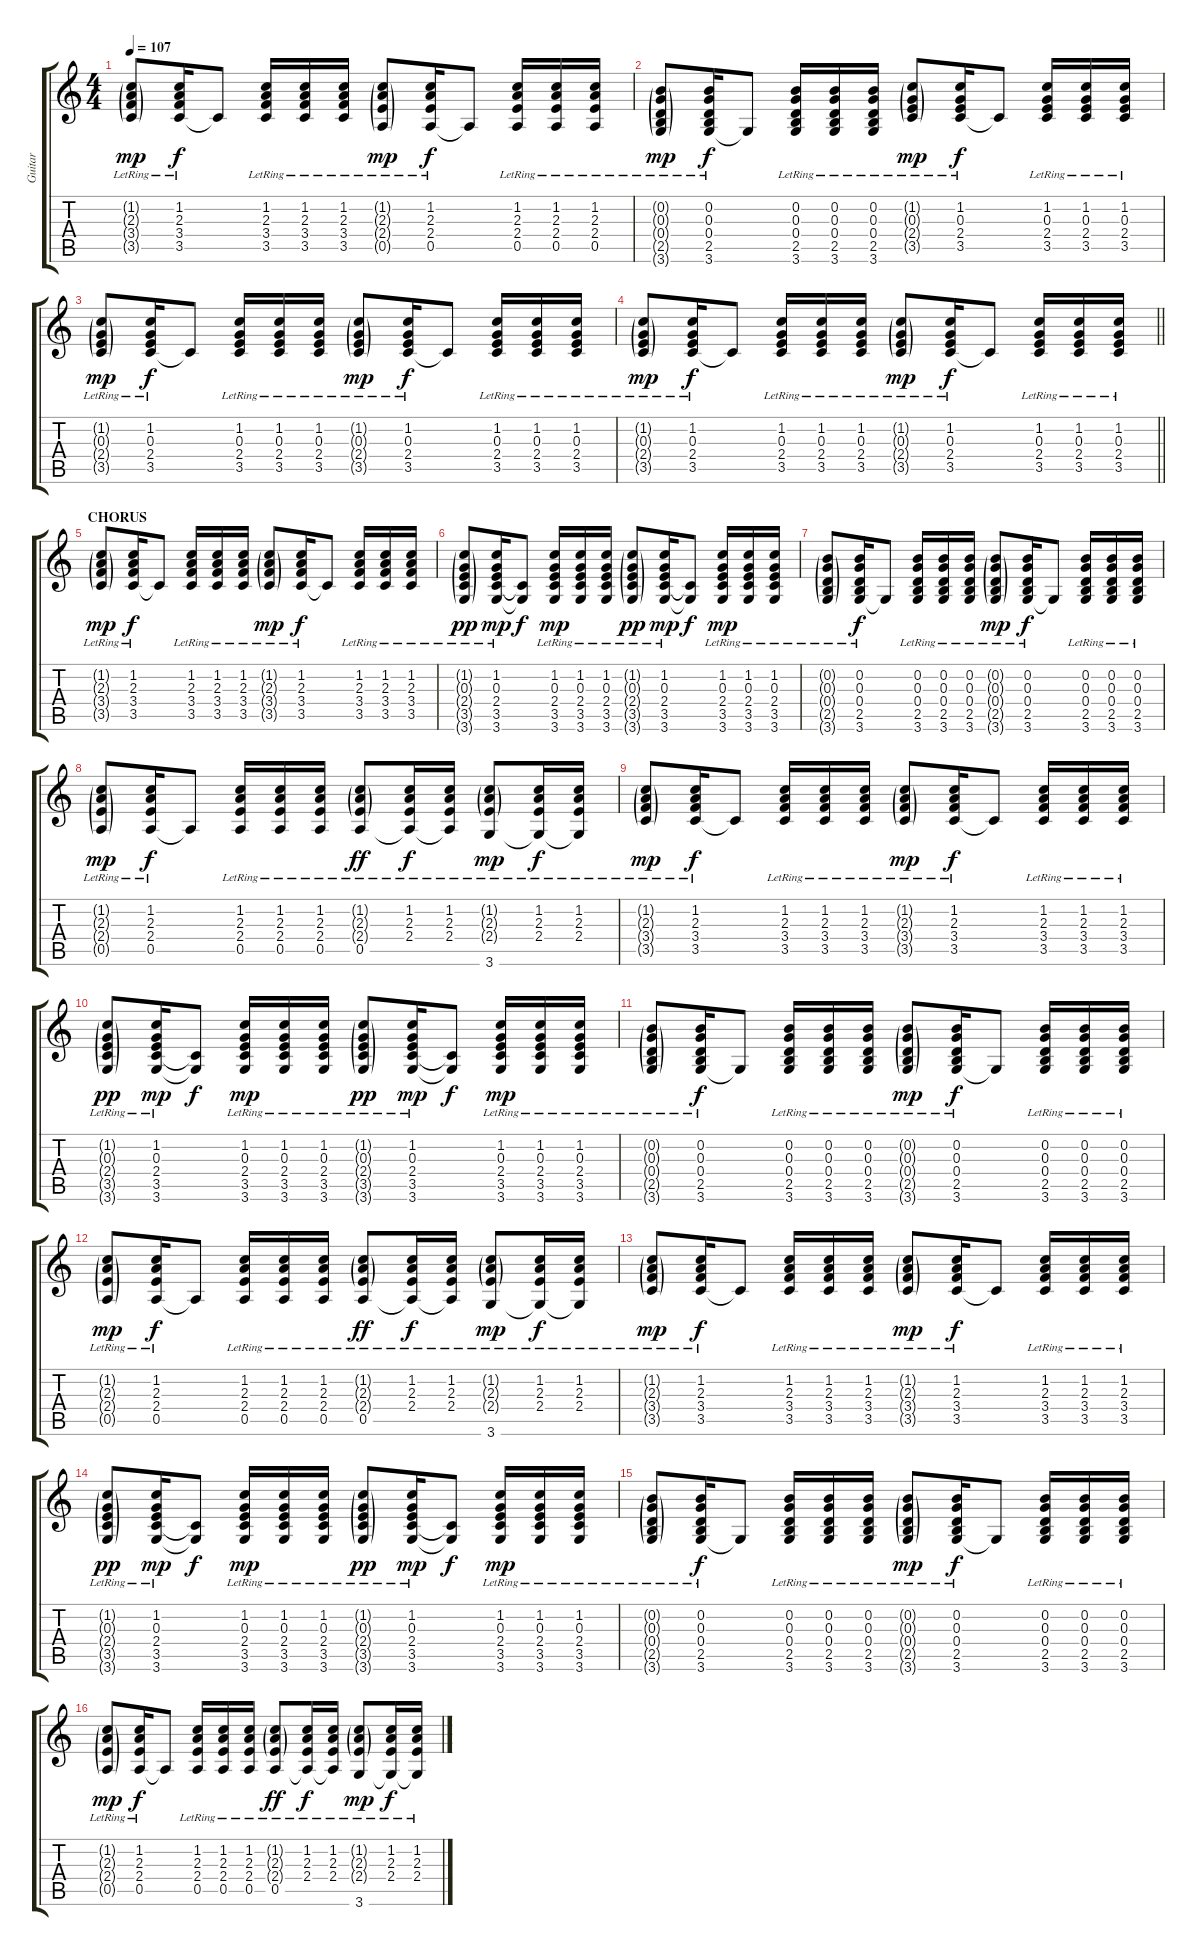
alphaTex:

\track ("Guitar" "Guitar") {instrument acousticguitarnylon}
\staff {score tabs}
\tuning (E4 B3 G3 D3 A2 E2) {hide}
\ts (4 4)
\tempo 107
\clef g2
\ks c
(1.2{g lr} 2.3{g lr} 3.4{g lr} 3.5{g lr}).8{dy mp} (1.2{lr} 2.3{lr} 3.4{lr} 3.5{lr}).16{dy f} 3.5{t}.8 (1.2{lr} 2.3{lr} 3.4{lr} 3.5{lr}).16 (1.2{lr} 2.3{lr} 3.4{lr} 3.5{lr}).16 (1.2{lr} 2.3{lr} 3.4{lr} 3.5{lr}).16 (1.2{g lr} 2.3{g lr} 2.4{g lr} 0.5{g lr}).8{dy mp} (1.2{lr} 2.3{lr} 2.4{lr} 0.5{lr}).16{dy f} 0.5{t}.8 (1.2{lr} 2.3{lr} 2.4{lr} 0.5{lr}).16 (1.2{lr} 2.3{lr} 2.4{lr} 0.5{lr}).16 (1.2{lr} 2.3{lr} 2.4{lr} 0.5{lr}).16 |
(0.2{g lr} 0.3{g lr} 0.4{g lr} 2.5{g lr} 3.6{g lr}).8{dy mp} (0.2{lr} 0.3{lr} 0.4{lr} 2.5{lr} 3.6{lr}).16{dy f} 3.6{t}.8 (0.2{lr} 0.3{lr} 0.4{lr} 2.5{lr} 3.6{lr}).16 (0.2{lr} 0.3{lr} 0.4{lr} 2.5{lr} 3.6{lr}).16 (0.2{lr} 0.3{lr} 0.4{lr} 2.5{lr} 3.6{lr}).16 (1.2{g lr} 0.3{g lr} 2.4{g lr} 3.5{g lr}).8{dy mp} (1.2{lr} 0.3{lr} 2.4{lr} 3.5{lr}).16{dy f} 3.5{t}.8 (1.2{lr} 0.3{lr} 2.4{lr} 3.5{lr}).16 (1.2{lr} 0.3{lr} 2.4{lr} 3.5{lr}).16 (1.2{lr} 0.3{lr} 2.4{lr} 3.5{lr}).16 |
(1.2{g lr} 0.3{g lr} 2.4{g lr} 3.5{g lr}).8{dy mp} (1.2{lr} 0.3{lr} 2.4{lr} 3.5{lr}).16{dy f} 3.5{t}.8 (1.2{lr} 0.3{lr} 2.4{lr} 3.5{lr}).16 (1.2{lr} 0.3{lr} 2.4{lr} 3.5{lr}).16 (1.2{lr} 0.3{lr} 2.4{lr} 3.5{lr}).16 (1.2{g lr} 0.3{g lr} 2.4{g lr} 3.5{g lr}).8{dy mp} (1.2{lr} 0.3{lr} 2.4{lr} 3.5{lr}).16{dy f} 3.5{t}.8 (1.2{lr} 0.3{lr} 2.4{lr} 3.5{lr}).16 (1.2{lr} 0.3{lr} 2.4{lr} 3.5{lr}).16 (1.2{lr} 0.3{lr} 2.4{lr} 3.5{lr}).16 |
\barLineRight lightlight
(1.2{g lr} 0.3{g lr} 2.4{g lr} 3.5{g lr}).8{dy mp} (1.2{lr} 0.3{lr} 2.4{lr} 3.5{lr}).16{dy f} 3.5{t}.8 (1.2{lr} 0.3{lr} 2.4{lr} 3.5{lr}).16 (1.2{lr} 0.3{lr} 2.4{lr} 3.5{lr}).16 (1.2{lr} 0.3{lr} 2.4{lr} 3.5{lr}).16 (1.2{g lr} 0.3{g lr} 2.4{g lr} 3.5{g lr}).8{dy mp} (1.2{lr} 0.3{lr} 2.4{lr} 3.5{lr}).16{dy f} 3.5{t}.8 (1.2{lr} 0.3{lr} 2.4{lr} 3.5{lr}).16 (1.2{lr} 0.3{lr} 2.4{lr} 3.5{lr}).16 (1.2{lr} 0.3{lr} 2.4{lr} 3.5{lr}).16 |
\section ("" "CHORUS")
(1.2{g lr} 2.3{g lr} 3.4{g lr} 3.5{g lr}).8{dy mp} (1.2{lr} 2.3{lr} 3.4{lr} 3.5{lr}).16{dy f} 3.5{t}.8 (1.2{lr} 2.3{lr} 3.4{lr} 3.5{lr}).16 (1.2{lr} 2.3{lr} 3.4{lr} 3.5{lr}).16 (1.2{lr} 2.3{lr} 3.4{lr} 3.5{lr}).16 (1.2{g lr} 2.3{g lr} 3.4{g lr} 3.5{g lr}).8{dy mp} (1.2{lr} 2.3{lr} 3.4{lr} 3.5{lr}).16{dy f} 3.5{t}.8 (1.2{lr} 2.3{lr} 3.4{lr} 3.5{lr}).16 (1.2{lr} 2.3{lr} 3.4{lr} 3.5{lr}).16 (1.2{lr} 2.3{lr} 3.4{lr} 3.5{lr}).16 |
(1.2{g lr} 0.3{g lr} 2.4{g lr} 3.5{g lr} 3.6{g}).8{dy pp} (1.2{lr} 0.3{lr} 2.4{lr} 3.5{lr} 3.6).16{dy mp} (3.5{t} 3.6{t}).8{dy f} (1.2{lr} 0.3{lr} 2.4{lr} 3.5{lr} 3.6).16{dy mp} (1.2{lr} 0.3{lr} 2.4{lr} 3.5{lr} 3.6).16 (1.2{lr} 0.3{lr} 2.4{lr} 3.5{lr} 3.6).16 (1.2{g lr} 0.3{g lr} 2.4{g lr} 3.5{g lr} 3.6{g}).8{dy pp} (1.2{lr} 0.3{lr} 2.4{lr} 3.5{lr} 3.6).16{dy mp} (3.5{t} 3.6{t}).8{dy f} (1.2{lr} 0.3{lr} 2.4{lr} 3.5{lr} 3.6).16{dy mp} (1.2{lr} 0.3{lr} 2.4{lr} 3.5{lr} 3.6).16 (1.2{lr} 0.3{lr} 2.4{lr} 3.5{lr} 3.6).16 |
(0.2{g lr} 0.3{g lr} 0.4{g lr} 2.5{g lr} 3.6{g lr}).8 (0.2{lr} 0.3{lr} 0.4{lr} 2.5{lr} 3.6{lr}).16{dy f} 3.6{t}.8 (0.2{lr} 0.3{lr} 0.4{lr} 2.5{lr} 3.6{lr}).16 (0.2{lr} 0.3{lr} 0.4{lr} 2.5{lr} 3.6{lr}).16 (0.2{lr} 0.3{lr} 0.4{lr} 2.5{lr} 3.6{lr}).16 (0.2{g lr} 0.3{g lr} 0.4{g lr} 2.5{g lr} 3.6{g lr}).8{dy mp} (0.2{lr} 0.3{lr} 0.4{lr} 2.5{lr} 3.6{lr}).16{dy f} 3.6{t}.8 (0.2{lr} 0.3{lr} 0.4{lr} 2.5{lr} 3.6{lr}).16 (0.2{lr} 0.3{lr} 0.4{lr} 2.5{lr} 3.6{lr}).16 (0.2{lr} 0.3{lr} 0.4{lr} 2.5{lr} 3.6{lr}).16 |
(1.2{g lr} 2.3{g lr} 2.4{g lr} 0.5{g lr}).8{dy mp} (1.2{lr} 2.3{lr} 2.4{lr} 0.5{lr}).16{dy f} 0.5{t}.8 (1.2{lr} 2.3{lr} 2.4{lr} 0.5{lr}).16 (1.2{lr} 2.3{lr} 2.4{lr} 0.5{lr}).16 (1.2{lr} 2.3{lr} 2.4{lr} 0.5{lr}).16 (1.2{g lr} 2.3{g lr} 2.4{g lr} 0.5{lr}).8{dy ff} (1.2{lr} 2.3{lr} 2.4{lr} 0.5{t}).16{dy f} (1.2{lr} 2.3{lr} 2.4{lr} 0.5{t}).16 (1.2{g lr} 2.3{g lr} 2.4{g lr} 3.6).8{dy mp} (1.2{lr} 2.3{lr} 2.4{lr} 3.6{t}).16{dy f} (1.2{lr} 2.3{lr} 2.4{lr} 3.6{t}).16 |
(1.2{g lr} 2.3{g lr} 3.4{g lr} 3.5{g lr}).8{dy mp} (1.2{lr} 2.3{lr} 3.4{lr} 3.5{lr}).16{dy f} 3.5{t}.8 (1.2{lr} 2.3{lr} 3.4{lr} 3.5{lr}).16 (1.2{lr} 2.3{lr} 3.4{lr} 3.5{lr}).16 (1.2{lr} 2.3{lr} 3.4{lr} 3.5{lr}).16 (1.2{g lr} 2.3{g lr} 3.4{g lr} 3.5{g lr}).8{dy mp} (1.2{lr} 2.3{lr} 3.4{lr} 3.5{lr}).16{dy f} 3.5{t}.8 (1.2{lr} 2.3{lr} 3.4{lr} 3.5{lr}).16 (1.2{lr} 2.3{lr} 3.4{lr} 3.5{lr}).16 (1.2{lr} 2.3{lr} 3.4{lr} 3.5{lr}).16 |
(1.2{g lr} 0.3{g lr} 2.4{g lr} 3.5{g lr} 3.6{g}).8{dy pp} (1.2{lr} 0.3{lr} 2.4{lr} 3.5{lr} 3.6).16{dy mp} (3.5{t} 3.6{t}).8{dy f} (1.2{lr} 0.3{lr} 2.4{lr} 3.5{lr} 3.6).16{dy mp} (1.2{lr} 0.3{lr} 2.4{lr} 3.5{lr} 3.6).16 (1.2{lr} 0.3{lr} 2.4{lr} 3.5{lr} 3.6).16 (1.2{g lr} 0.3{g lr} 2.4{g lr} 3.5{g lr} 3.6{g}).8{dy pp} (1.2{lr} 0.3{lr} 2.4{lr} 3.5{lr} 3.6).16{dy mp} (3.5{t} 3.6{t}).8{dy f} (1.2{lr} 0.3{lr} 2.4{lr} 3.5{lr} 3.6).16{dy mp} (1.2{lr} 0.3{lr} 2.4{lr} 3.5{lr} 3.6).16 (1.2{lr} 0.3{lr} 2.4{lr} 3.5{lr} 3.6).16 |
(0.2{g lr} 0.3{g lr} 0.4{g lr} 2.5{g lr} 3.6{g lr}).8 (0.2{lr} 0.3{lr} 0.4{lr} 2.5{lr} 3.6{lr}).16{dy f} 3.6{t}.8 (0.2{lr} 0.3{lr} 0.4{lr} 2.5{lr} 3.6{lr}).16 (0.2{lr} 0.3{lr} 0.4{lr} 2.5{lr} 3.6{lr}).16 (0.2{lr} 0.3{lr} 0.4{lr} 2.5{lr} 3.6{lr}).16 (0.2{g lr} 0.3{g lr} 0.4{g lr} 2.5{g lr} 3.6{g lr}).8{dy mp} (0.2{lr} 0.3{lr} 0.4{lr} 2.5{lr} 3.6{lr}).16{dy f} 3.6{t}.8 (0.2{lr} 0.3{lr} 0.4{lr} 2.5{lr} 3.6{lr}).16 (0.2{lr} 0.3{lr} 0.4{lr} 2.5{lr} 3.6{lr}).16 (0.2{lr} 0.3{lr} 0.4{lr} 2.5{lr} 3.6{lr}).16 |
(1.2{g lr} 2.3{g lr} 2.4{g lr} 0.5{g lr}).8{dy mp} (1.2{lr} 2.3{lr} 2.4{lr} 0.5{lr}).16{dy f} 0.5{t}.8 (1.2{lr} 2.3{lr} 2.4{lr} 0.5{lr}).16 (1.2{lr} 2.3{lr} 2.4{lr} 0.5{lr}).16 (1.2{lr} 2.3{lr} 2.4{lr} 0.5{lr}).16 (1.2{g lr} 2.3{g lr} 2.4{g lr} 0.5{lr}).8{dy ff} (1.2{lr} 2.3{lr} 2.4{lr} 0.5{t}).16{dy f} (1.2{lr} 2.3{lr} 2.4{lr} 0.5{t}).16 (1.2{g lr} 2.3{g lr} 2.4{g lr} 3.6).8{dy mp} (1.2{lr} 2.3{lr} 2.4{lr} 3.6{t}).16{dy f} (1.2{lr} 2.3{lr} 2.4{lr} 3.6{t}).16 |
(1.2{g lr} 2.3{g lr} 3.4{g lr} 3.5{g lr}).8{dy mp} (1.2{lr} 2.3{lr} 3.4{lr} 3.5{lr}).16{dy f} 3.5{t}.8 (1.2{lr} 2.3{lr} 3.4{lr} 3.5{lr}).16 (1.2{lr} 2.3{lr} 3.4{lr} 3.5{lr}).16 (1.2{lr} 2.3{lr} 3.4{lr} 3.5{lr}).16 (1.2{g lr} 2.3{g lr} 3.4{g lr} 3.5{g lr}).8{dy mp} (1.2{lr} 2.3{lr} 3.4{lr} 3.5{lr}).16{dy f} 3.5{t}.8 (1.2{lr} 2.3{lr} 3.4{lr} 3.5{lr}).16 (1.2{lr} 2.3{lr} 3.4{lr} 3.5{lr}).16 (1.2{lr} 2.3{lr} 3.4{lr} 3.5{lr}).16 |
(1.2{g lr} 0.3{g lr} 2.4{g lr} 3.5{g lr} 3.6{g}).8{dy pp} (1.2{lr} 0.3{lr} 2.4{lr} 3.5{lr} 3.6).16{dy mp} (3.5{t} 3.6{t}).8{dy f} (1.2{lr} 0.3{lr} 2.4{lr} 3.5{lr} 3.6).16{dy mp} (1.2{lr} 0.3{lr} 2.4{lr} 3.5{lr} 3.6).16 (1.2{lr} 0.3{lr} 2.4{lr} 3.5{lr} 3.6).16 (1.2{g lr} 0.3{g lr} 2.4{g lr} 3.5{g lr} 3.6{g}).8{dy pp} (1.2{lr} 0.3{lr} 2.4{lr} 3.5{lr} 3.6).16{dy mp} (3.5{t} 3.6{t}).8{dy f} (1.2{lr} 0.3{lr} 2.4{lr} 3.5{lr} 3.6).16{dy mp} (1.2{lr} 0.3{lr} 2.4{lr} 3.5{lr} 3.6).16 (1.2{lr} 0.3{lr} 2.4{lr} 3.5{lr} 3.6).16 |
(0.2{g lr} 0.3{g lr} 0.4{g lr} 2.5{g lr} 3.6{g lr}).8 (0.2{lr} 0.3{lr} 0.4{lr} 2.5{lr} 3.6{lr}).16{dy f} 3.6{t}.8 (0.2{lr} 0.3{lr} 0.4{lr} 2.5{lr} 3.6{lr}).16 (0.2{lr} 0.3{lr} 0.4{lr} 2.5{lr} 3.6{lr}).16 (0.2{lr} 0.3{lr} 0.4{lr} 2.5{lr} 3.6{lr}).16 (0.2{g lr} 0.3{g lr} 0.4{g lr} 2.5{g lr} 3.6{g lr}).8{dy mp} (0.2{lr} 0.3{lr} 0.4{lr} 2.5{lr} 3.6{lr}).16{dy f} 3.6{t}.8 (0.2{lr} 0.3{lr} 0.4{lr} 2.5{lr} 3.6{lr}).16 (0.2{lr} 0.3{lr} 0.4{lr} 2.5{lr} 3.6{lr}).16 (0.2{lr} 0.3{lr} 0.4{lr} 2.5{lr} 3.6{lr}).16 |
(1.2{g lr} 2.3{g lr} 2.4{g lr} 0.5{g lr}).8{dy mp} (1.2{lr} 2.3{lr} 2.4{lr} 0.5{lr}).16{dy f} 0.5{t}.8 (1.2{lr} 2.3{lr} 2.4{lr} 0.5{lr}).16 (1.2{lr} 2.3{lr} 2.4{lr} 0.5{lr}).16 (1.2{lr} 2.3{lr} 2.4{lr} 0.5{lr}).16 (1.2{g lr} 2.3{g lr} 2.4{g lr} 0.5{lr}).8{dy ff} (1.2{lr} 2.3{lr} 2.4{lr} 0.5{t}).16{dy f} (1.2{lr} 2.3{lr} 2.4{lr} 0.5{t}).16 (1.2{g lr} 2.3{g lr} 2.4{g lr} 3.6).8{dy mp} (1.2{lr} 2.3{lr} 2.4{lr} 3.6{t}).16{dy f} (1.2{lr} 2.3{lr} 2.4{lr} 3.6{t}).16
